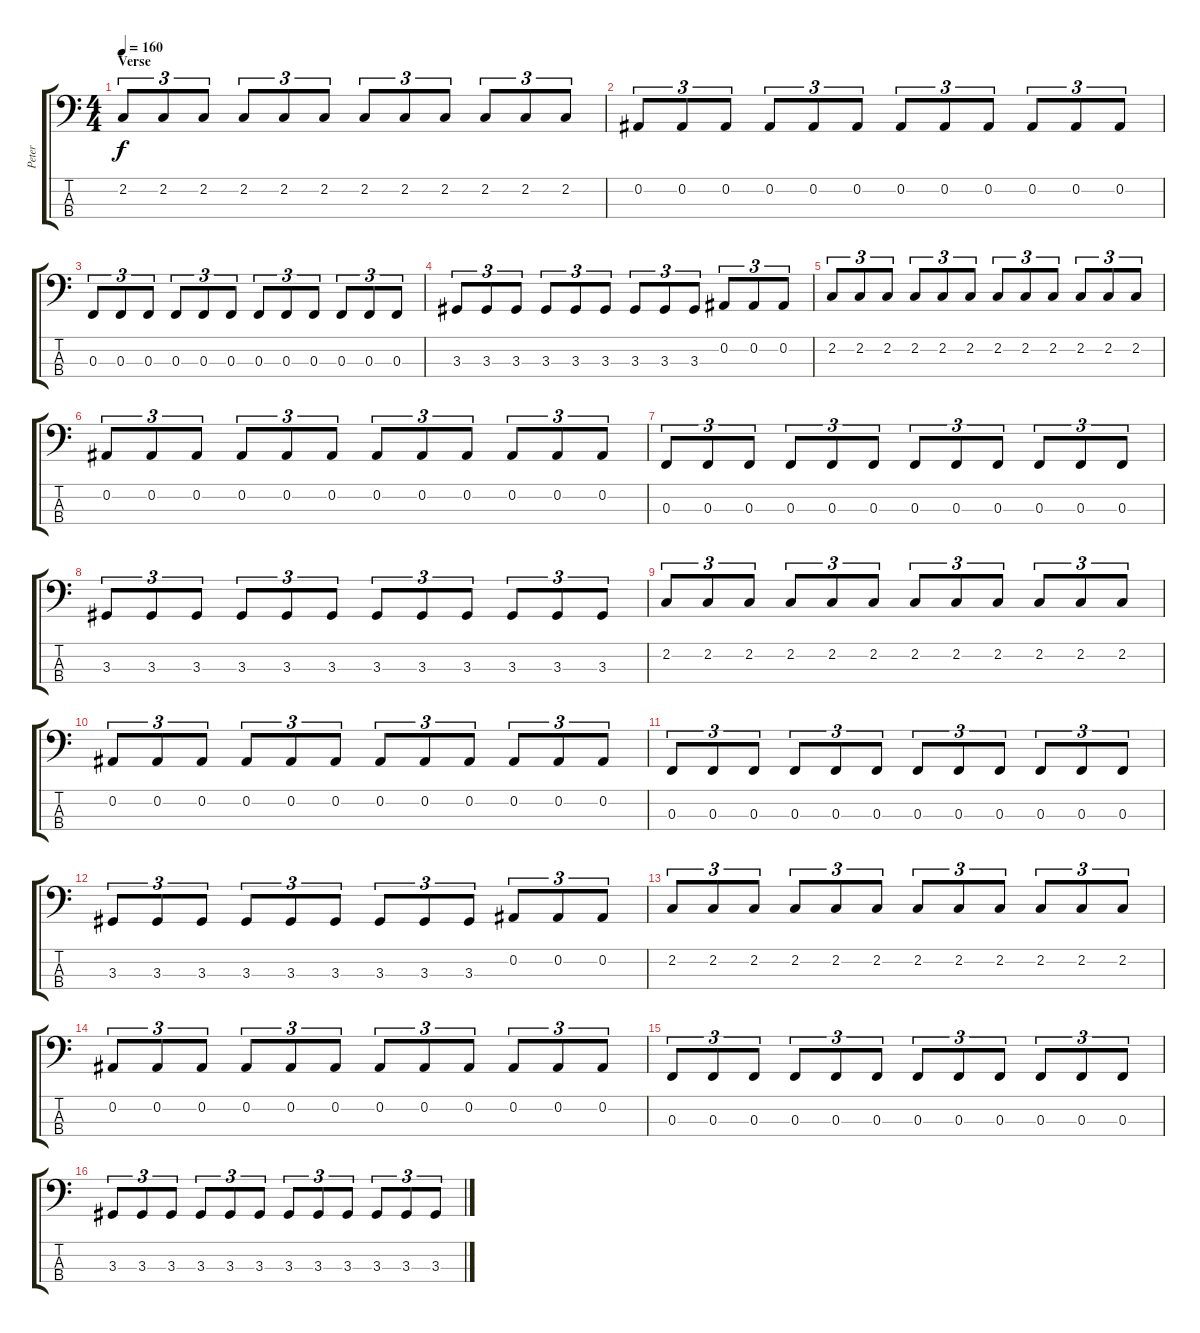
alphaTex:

\track ("Peter" "Peter") {instrument electricbassfinger}
\staff {score tabs}
\tuning (Eb2 Bb1 F1 Bb0) {hide}
\ts (4 4)
\section ("" "Verse")
\tempo 160
\clef f4
\ks c
2.2.8{tu (3 2) dy f} 2.2.8{tu (3 2)} 2.2.8{tu (3 2)} 2.2.8{tu (3 2)} 2.2.8{tu (3 2)} 2.2.8{tu (3 2)} 2.2.8{tu (3 2)} 2.2.8{tu (3 2)} 2.2.8{tu (3 2)} 2.2.8{tu (3 2)} 2.2.8{tu (3 2)} 2.2.8{tu (3 2)} |
0.2.8{tu (3 2)} 0.2.8{tu (3 2)} 0.2.8{tu (3 2)} 0.2.8{tu (3 2)} 0.2.8{tu (3 2)} 0.2.8{tu (3 2)} 0.2.8{tu (3 2)} 0.2.8{tu (3 2)} 0.2.8{tu (3 2)} 0.2.8{tu (3 2)} 0.2.8{tu (3 2)} 0.2.8{tu (3 2)} |
0.3.8{tu (3 2)} 0.3.8{tu (3 2)} 0.3.8{tu (3 2)} 0.3.8{tu (3 2)} 0.3.8{tu (3 2)} 0.3.8{tu (3 2)} 0.3.8{tu (3 2)} 0.3.8{tu (3 2)} 0.3.8{tu (3 2)} 0.3.8{tu (3 2)} 0.3.8{tu (3 2)} 0.3.8{tu (3 2)} |
3.3.8{tu (3 2)} 3.3.8{tu (3 2)} 3.3.8{tu (3 2)} 3.3.8{tu (3 2)} 3.3.8{tu (3 2)} 3.3.8{tu (3 2)} 3.3.8{tu (3 2)} 3.3.8{tu (3 2)} 3.3.8{tu (3 2)} 0.2.8{tu (3 2)} 0.2.8{tu (3 2)} 0.2.8{tu (3 2)} |
2.2.8{tu (3 2)} 2.2.8{tu (3 2)} 2.2.8{tu (3 2)} 2.2.8{tu (3 2)} 2.2.8{tu (3 2)} 2.2.8{tu (3 2)} 2.2.8{tu (3 2)} 2.2.8{tu (3 2)} 2.2.8{tu (3 2)} 2.2.8{tu (3 2)} 2.2.8{tu (3 2)} 2.2.8{tu (3 2)} |
0.2.8{tu (3 2)} 0.2.8{tu (3 2)} 0.2.8{tu (3 2)} 0.2.8{tu (3 2)} 0.2.8{tu (3 2)} 0.2.8{tu (3 2)} 0.2.8{tu (3 2)} 0.2.8{tu (3 2)} 0.2.8{tu (3 2)} 0.2.8{tu (3 2)} 0.2.8{tu (3 2)} 0.2.8{tu (3 2)} |
0.3.8{tu (3 2)} 0.3.8{tu (3 2)} 0.3.8{tu (3 2)} 0.3.8{tu (3 2)} 0.3.8{tu (3 2)} 0.3.8{tu (3 2)} 0.3.8{tu (3 2)} 0.3.8{tu (3 2)} 0.3.8{tu (3 2)} 0.3.8{tu (3 2)} 0.3.8{tu (3 2)} 0.3.8{tu (3 2)} |
3.3.8{tu (3 2)} 3.3.8{tu (3 2)} 3.3.8{tu (3 2)} 3.3.8{tu (3 2)} 3.3.8{tu (3 2)} 3.3.8{tu (3 2)} 3.3.8{tu (3 2)} 3.3.8{tu (3 2)} 3.3.8{tu (3 2)} 3.3.8{tu (3 2)} 3.3.8{tu (3 2)} 3.3.8{tu (3 2)} |
2.2.8{tu (3 2)} 2.2.8{tu (3 2)} 2.2.8{tu (3 2)} 2.2.8{tu (3 2)} 2.2.8{tu (3 2)} 2.2.8{tu (3 2)} 2.2.8{tu (3 2)} 2.2.8{tu (3 2)} 2.2.8{tu (3 2)} 2.2.8{tu (3 2)} 2.2.8{tu (3 2)} 2.2.8{tu (3 2)} |
0.2.8{tu (3 2)} 0.2.8{tu (3 2)} 0.2.8{tu (3 2)} 0.2.8{tu (3 2)} 0.2.8{tu (3 2)} 0.2.8{tu (3 2)} 0.2.8{tu (3 2)} 0.2.8{tu (3 2)} 0.2.8{tu (3 2)} 0.2.8{tu (3 2)} 0.2.8{tu (3 2)} 0.2.8{tu (3 2)} |
0.3.8{tu (3 2)} 0.3.8{tu (3 2)} 0.3.8{tu (3 2)} 0.3.8{tu (3 2)} 0.3.8{tu (3 2)} 0.3.8{tu (3 2)} 0.3.8{tu (3 2)} 0.3.8{tu (3 2)} 0.3.8{tu (3 2)} 0.3.8{tu (3 2)} 0.3.8{tu (3 2)} 0.3.8{tu (3 2)} |
3.3.8{tu (3 2)} 3.3.8{tu (3 2)} 3.3.8{tu (3 2)} 3.3.8{tu (3 2)} 3.3.8{tu (3 2)} 3.3.8{tu (3 2)} 3.3.8{tu (3 2)} 3.3.8{tu (3 2)} 3.3.8{tu (3 2)} 0.2.8{tu (3 2)} 0.2.8{tu (3 2)} 0.2.8{tu (3 2)} |
2.2.8{tu (3 2)} 2.2.8{tu (3 2)} 2.2.8{tu (3 2)} 2.2.8{tu (3 2)} 2.2.8{tu (3 2)} 2.2.8{tu (3 2)} 2.2.8{tu (3 2)} 2.2.8{tu (3 2)} 2.2.8{tu (3 2)} 2.2.8{tu (3 2)} 2.2.8{tu (3 2)} 2.2.8{tu (3 2)} |
0.2.8{tu (3 2)} 0.2.8{tu (3 2)} 0.2.8{tu (3 2)} 0.2.8{tu (3 2)} 0.2.8{tu (3 2)} 0.2.8{tu (3 2)} 0.2.8{tu (3 2)} 0.2.8{tu (3 2)} 0.2.8{tu (3 2)} 0.2.8{tu (3 2)} 0.2.8{tu (3 2)} 0.2.8{tu (3 2)} |
0.3.8{tu (3 2)} 0.3.8{tu (3 2)} 0.3.8{tu (3 2)} 0.3.8{tu (3 2)} 0.3.8{tu (3 2)} 0.3.8{tu (3 2)} 0.3.8{tu (3 2)} 0.3.8{tu (3 2)} 0.3.8{tu (3 2)} 0.3.8{tu (3 2)} 0.3.8{tu (3 2)} 0.3.8{tu (3 2)} |
3.3.8{tu (3 2)} 3.3.8{tu (3 2)} 3.3.8{tu (3 2)} 3.3.8{tu (3 2)} 3.3.8{tu (3 2)} 3.3.8{tu (3 2)} 3.3.8{tu (3 2)} 3.3.8{tu (3 2)} 3.3.8{tu (3 2)} 3.3.8{tu (3 2)} 3.3.8{tu (3 2)} 3.3.8{tu (3 2)}
